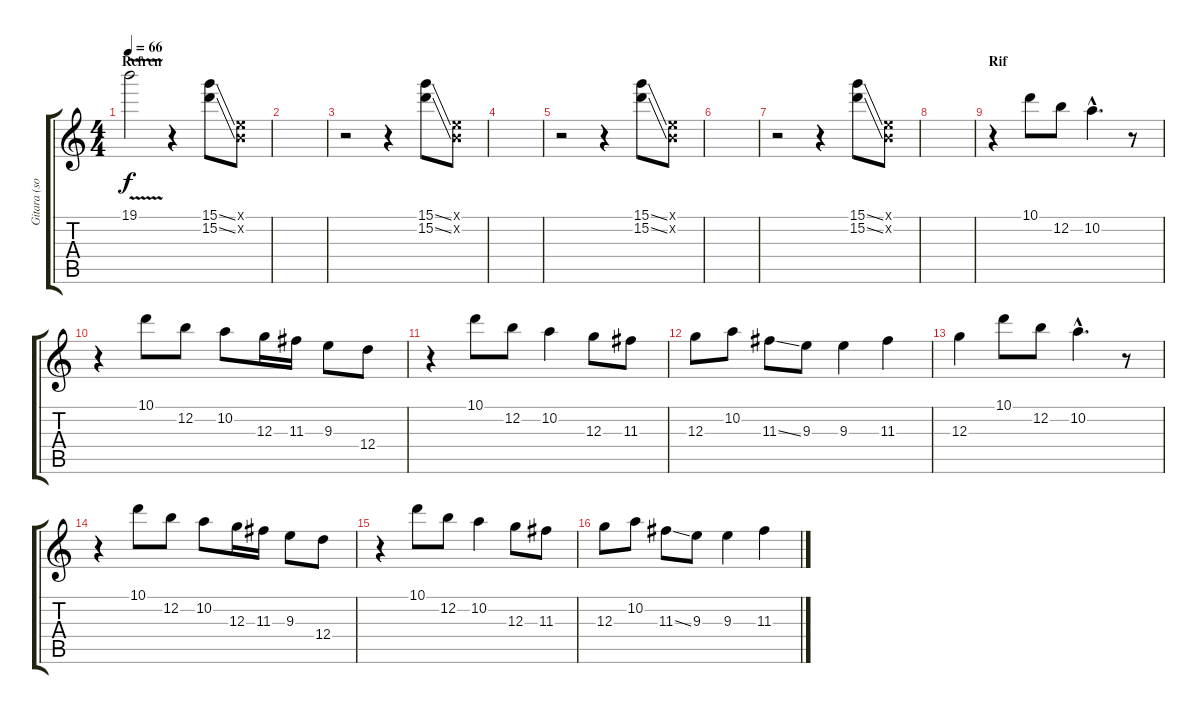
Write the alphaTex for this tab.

\track ("Gitara (solo)" "Gitara (so") {instrument distortionguitar}
\staff {score tabs}
\tuning (E4 B3 G3 D3 A2 E2) {hide}
\ts (4 4)
\section ("" "Refren")
\tempo 66
\clef g2
\ks c
19.1{v}.2{dy f} r.4 (15.1{ss} 15.2{ss}).8{volume 13 instrument distortionguitar} (0.1{x} 0.2{x}).8 |
|
r.2 r.4 (15.1{ss} 15.2{ss}).8 (0.1{x} 0.2{x}).8 |
|
r.2 r.4 (15.1{ss} 15.2{ss}).8 (0.1{x} 0.2{x}).8 |
|
r.2 r.4 (15.1{ss} 15.2{ss}).8 (0.1{x} 0.2{x}).8 |
|
\section ("" "Rif")
r.4 10.1.8 12.2.8 10.2{hac}.4{d} r.8 |
r.4 10.1.8 12.2.8 10.2.8 12.3.16 11.3.16 9.3.8 12.4.8 |
r.4 10.1.8 12.2.8 10.2.4 12.3.8 11.3.8 |
12.3.8 10.2.8 11.3{ss}.8 9.3.8 9.3.4 11.3.4 |
12.3.4 10.1.8 12.2.8 10.2{hac}.4{d} r.8 |
r.4 10.1.8 12.2.8 10.2.8 12.3.16 11.3.16 9.3.8 12.4.8 |
r.4 10.1.8 12.2.8 10.2.4 12.3.8 11.3.8 |
12.3.8 10.2.8 11.3{ss}.8 9.3.8 9.3.4 11.3.4
